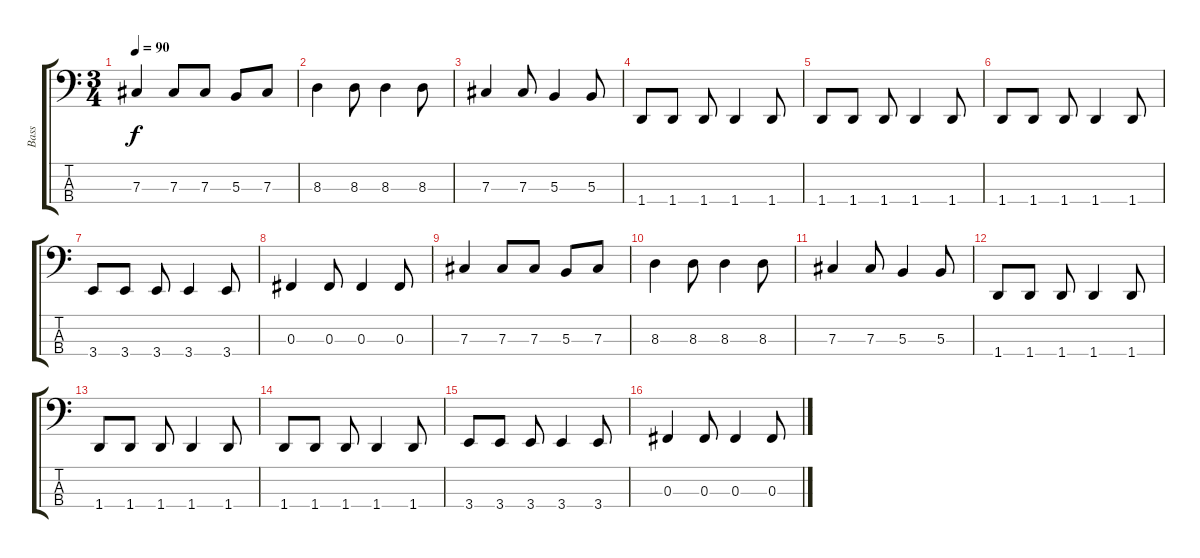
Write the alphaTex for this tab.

\track ("Bass" "Bass") {instrument electricbasspick}
\staff {score tabs}
\tuning (E2 B1 Gb1 Db1) {hide}
\ts (3 4)
\tempo 90
\clef f4
\ks c
7.3.4{dy f} 7.3.8 7.3.8 5.3.8 7.3.8 |
8.3.4 8.3.8 8.3.4 8.3.8 |
7.3.4 7.3.8 5.3.4 5.3.8 |
1.4.8 1.4.8 1.4.8 1.4.4 1.4.8 |
1.4.8 1.4.8 1.4.8 1.4.4 1.4.8 |
1.4.8 1.4.8 1.4.8 1.4.4 1.4.8 |
3.4.8 3.4.8 3.4.8 3.4.4 3.4.8 |
0.3.4 0.3.8 0.3.4 0.3.8 |
7.3.4 7.3.8 7.3.8 5.3.8 7.3.8 |
8.3.4 8.3.8 8.3.4 8.3.8 |
7.3.4 7.3.8 5.3.4 5.3.8 |
1.4.8 1.4.8 1.4.8 1.4.4 1.4.8 |
1.4.8 1.4.8 1.4.8 1.4.4 1.4.8 |
1.4.8 1.4.8 1.4.8 1.4.4 1.4.8 |
3.4.8 3.4.8 3.4.8 3.4.4 3.4.8 |
0.3.4 0.3.8 0.3.4 0.3.8
